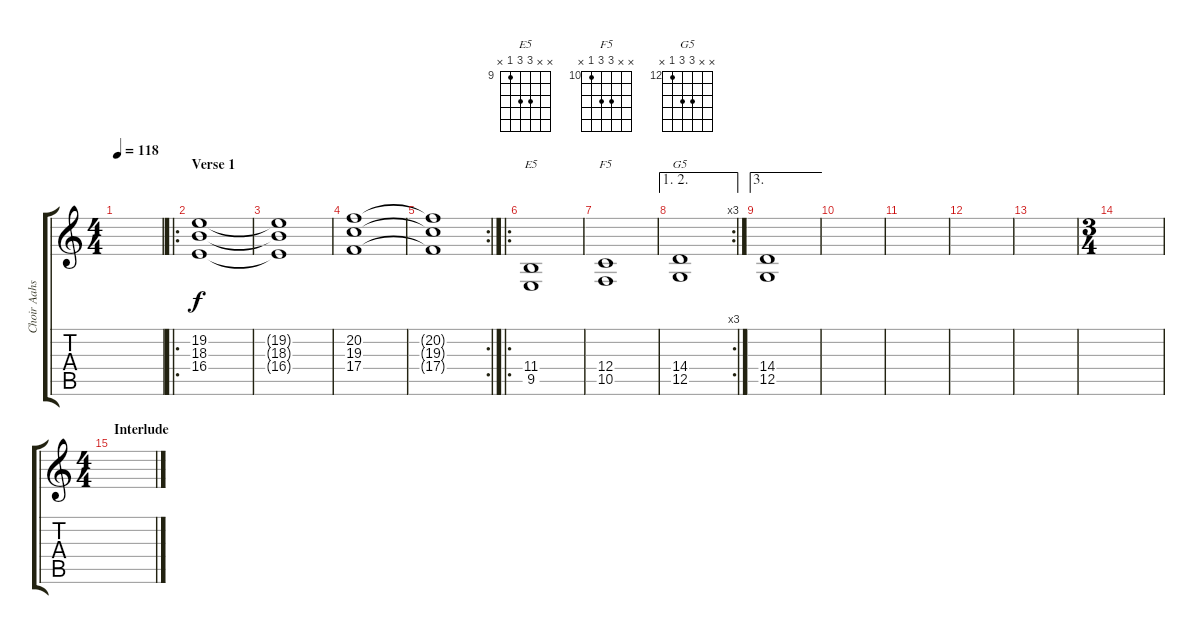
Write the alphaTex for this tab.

\track ("Choir Aahs" "Choir Aahs") {instrument choiraahs}
\staff {score tabs}
\tuning (D4 A3 F3 C3 G2 D2) {hide}
\chord ("E5" x x 11 11 9 x) {firstfret 9}
\chord ("F5" x x 12 12 10 x) {firstfret 10}
\chord ("G5" x x 14 14 12 x) {firstfret 12}
\ts (4 4)
\tempo 118
\clef g2
\ks c
|
\ro
\section ("" "Verse 1")
(19.2 18.3 16.4).1 |
(19.2{t} 18.3{t} 16.4{t}).1 |
(20.2 19.3 17.4).1 |
\rc 2
(20.2{t} 19.3{t} 17.4{t}).1 |
\ro
(11.4 9.5).1{ch "E5"} |
(12.4 10.5).1{ch "F5"} |
\ae (1 2)
\rc 3
(14.4 12.5).1{ch "G5"} |
\ae 3
(14.4 12.5).1 |
|
|
|
|
\ts (3 4)
|
\ts (4 4)
\section ("" "Interlude")
